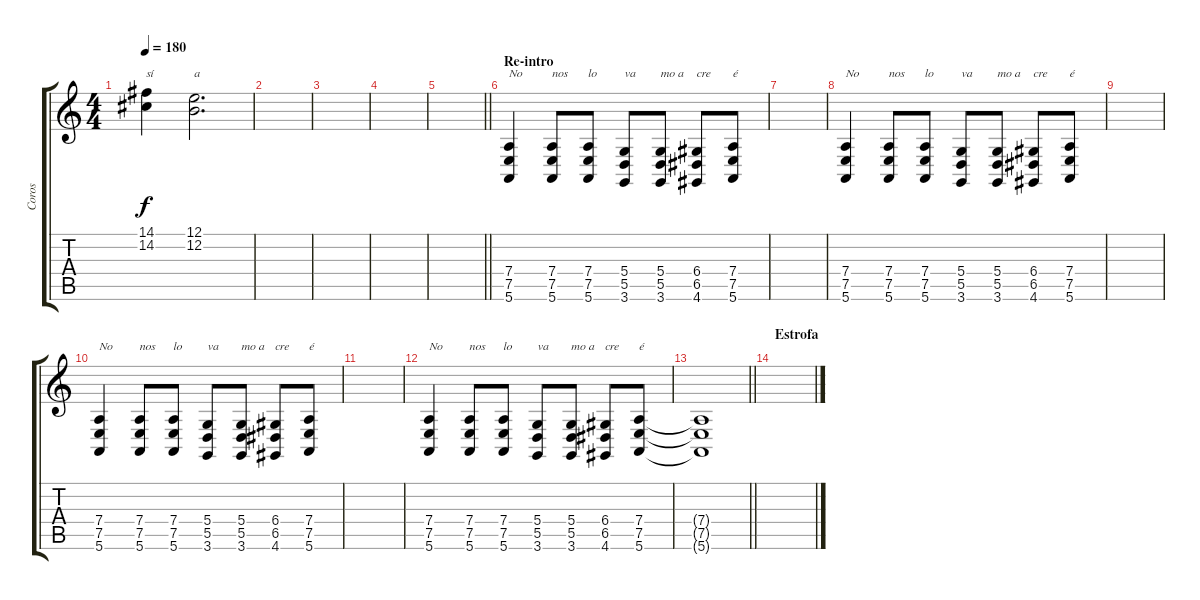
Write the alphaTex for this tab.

\track ("Coros" "Coros") {instrument lead1square}
\staff {score tabs}
\tuning (E4 B3 G3 D3 A2 E2) {hide}
\ts (4 4)
\tempo 180
\clef g2
\ks c
(14.1 14.2).4{txt "sí" dy f} (12.1 12.2).2{d txt "a"} |
|
|
|
\barLineRight lightlight
|
\section ("" "Re-intro")
(7.4 7.5 5.6).4{txt "No"} (7.4 7.5 5.6).8{txt "nos"} (7.4 7.5 5.6).8{txt "lo"} (5.4 5.5 3.6).8{txt "va"} (5.4 5.5 3.6).8{txt "mo a"} (6.4 6.5 4.6).8{txt "cre"} (7.4 7.5 5.6).8{txt "é"} |
|
(7.4 7.5 5.6).4{txt "No"} (7.4 7.5 5.6).8{txt "nos"} (7.4 7.5 5.6).8{txt "lo"} (5.4 5.5 3.6).8{txt "va"} (5.4 5.5 3.6).8{txt "mo a"} (6.4 6.5 4.6).8{txt "cre"} (7.4 7.5 5.6).8{txt "é"} |
|
(7.4 7.5 5.6).4{txt "No"} (7.4 7.5 5.6).8{txt "nos"} (7.4 7.5 5.6).8{txt "lo"} (5.4 5.5 3.6).8{txt "va"} (5.4 5.5 3.6).8{txt "mo a"} (6.4 6.5 4.6).8{txt "cre"} (7.4 7.5 5.6).8{txt "é"} |
|
(7.4 7.5 5.6).4{txt "No"} (7.4 7.5 5.6).8{txt "nos"} (7.4 7.5 5.6).8{txt "lo"} (5.4 5.5 3.6).8{txt "va"} (5.4 5.5 3.6).8{txt "mo a"} (6.4 6.5 4.6).8{txt "cre"} (7.4 7.5 5.6).8{txt "é"} |
\barLineRight lightlight
(7.4{t} 7.5{t} 5.6{t}).1 |
\section ("" "Estrofa")
